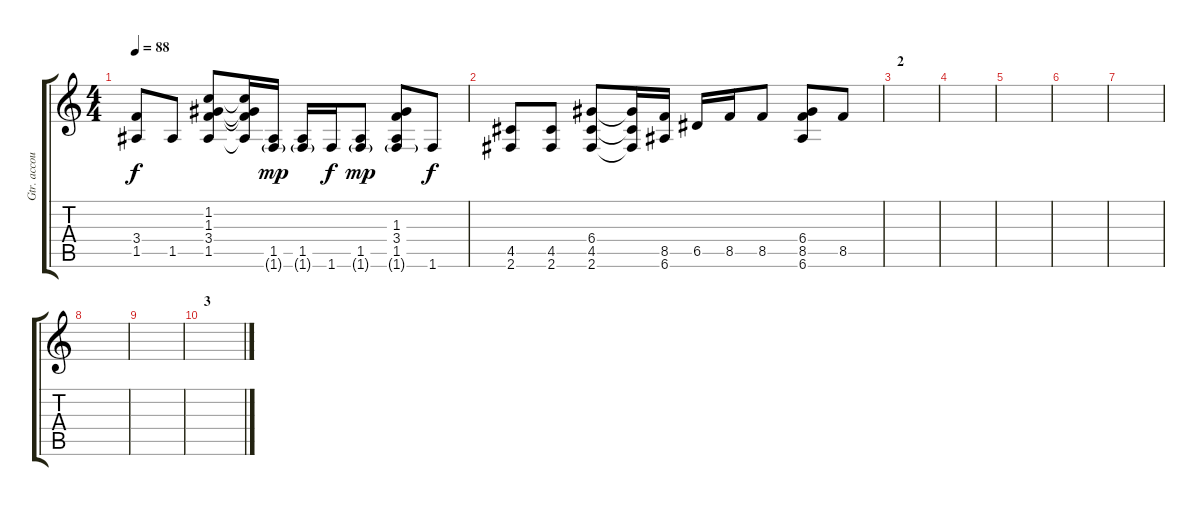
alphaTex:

\track ("Gtr. accoustic." "Gtr. accou") {instrument acousticguitarsteel}
\staff {score tabs}
\tuning (E4 B3 G3 D3 A2 E2) {hide}
\ts (4 4)
\tempo 88
\clef g2
\ks c
(3.4 1.5).8{dy f} 1.5.8 (1.2 1.3 3.4 1.5).8 (1.2{t} 1.3{t} 3.4{t} 1.5{t}).16 (1.5 1.6{g}).16{dy mp} (1.5 1.6{g}).16 1.6.16{dy f} (1.5 1.6{g}).8{dy mp} (1.3 3.4 1.5 1.6{g}).8 1.6.8{dy f} |
(4.5 2.6).8 (4.5 2.6).8 (6.4 4.5 2.6).8 (6.4{t} 4.5{t} 2.6{t}).16 (8.5 6.6).16 6.5.16 8.5.16 8.5.8 (6.4 8.5 6.6).8 8.5.8 |
\section ("" "2")
|
|
|
|
|
|
|
\section ("" "3")
